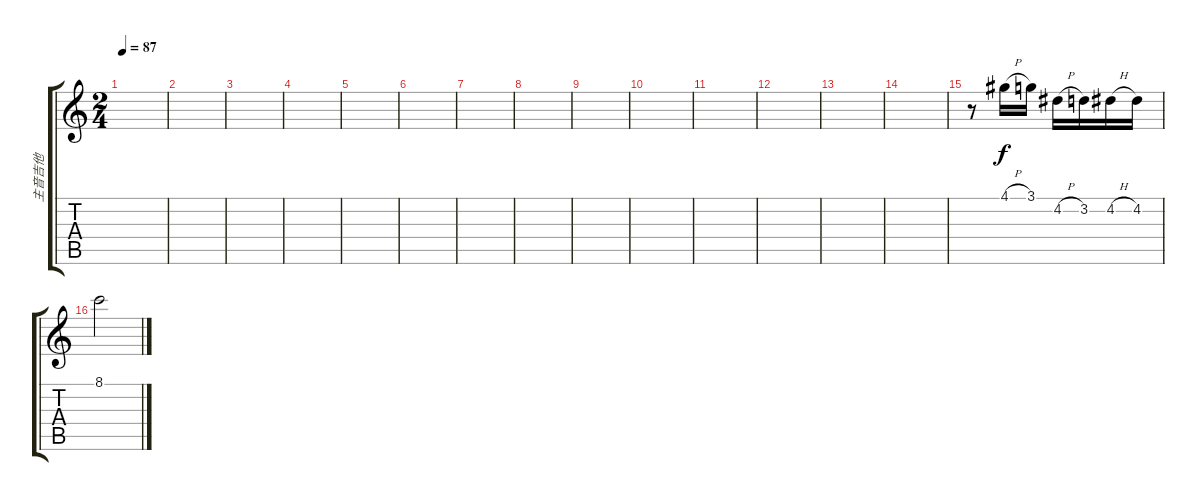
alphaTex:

\track ("主音吉他" "主音吉他") {instrument acousticguitarsteel}
\staff {score tabs}
\tuning (E4 B3 G3 D3 A2 E2) {hide}
\ts (2 4)
\tempo 87
\clef g2
\ks c
|
|
|
|
|
|
|
|
|
|
|
|
|
|
r.8 4.1{h}.16 3.1.16 4.2{h}.16 3.2.16 4.2{h}.16 4.2.16 |
8.1.2
